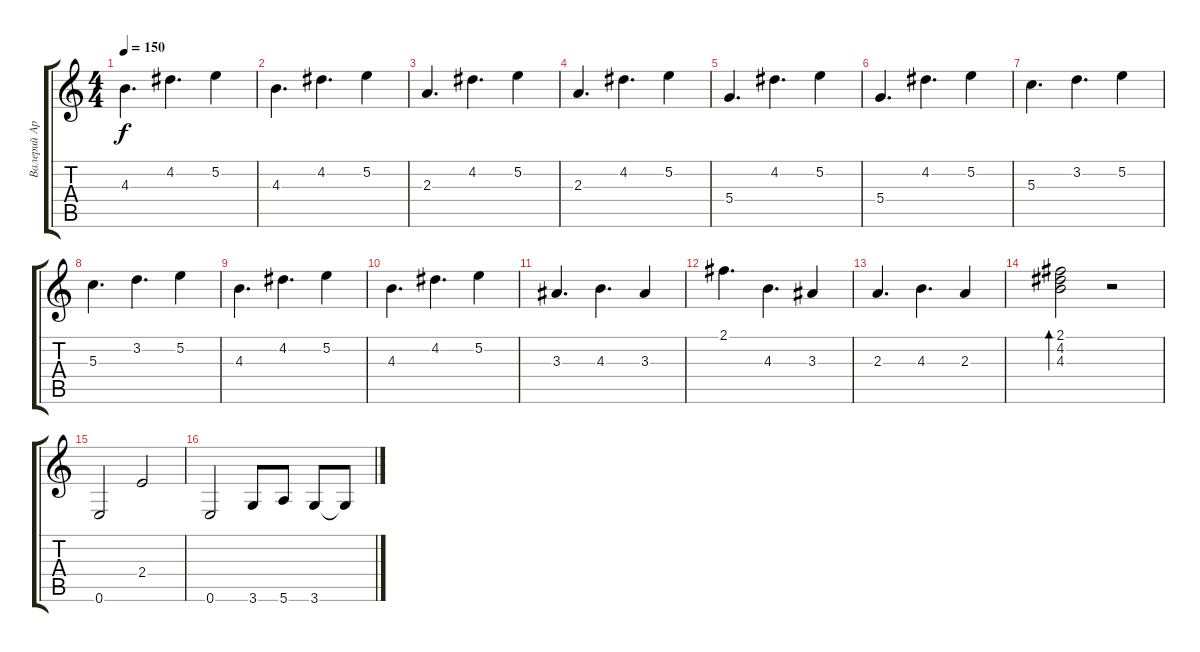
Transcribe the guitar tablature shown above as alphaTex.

\track ("Валерий Аркадин" "Валерий Ар") {instrument distortionguitar}
\staff {score tabs}
\tuning (E4 B3 G3 D3 A2 E2) {hide}
\ts (4 4)
\tempo 150
\clef g2
\ks c
4.3.4{d dy f} 4.2.4{d} 5.2.4 |
4.3.4{d} 4.2.4{d} 5.2.4 |
2.3.4{d} 4.2.4{d} 5.2.4 |
2.3.4{d} 4.2.4{d} 5.2.4 |
5.4.4{d} 4.2.4{d} 5.2.4 |
5.4.4{d} 4.2.4{d} 5.2.4 |
5.3.4{d instrument electricguitarjazz} 3.2.4{d} 5.2.4 |
5.3.4{d} 3.2.4{d} 5.2.4 |
4.3.4{d} 4.2.4{d} 5.2.4 |
4.3.4{d} 4.2.4{d} 5.2.4 |
3.3.4{d} 4.3.4{d} 3.3.4 |
2.1.4{d} 4.3.4{d} 3.3.4 |
2.3.4{d} 4.3.4{d} 2.3.4 |
(2.1 4.2 4.3).2{bd 120} r.2 |
0.6.2{instrument distortionguitar} 2.4.2 |
0.6.2 3.6.8 5.6.8 3.6.8 3.6{t}.8
